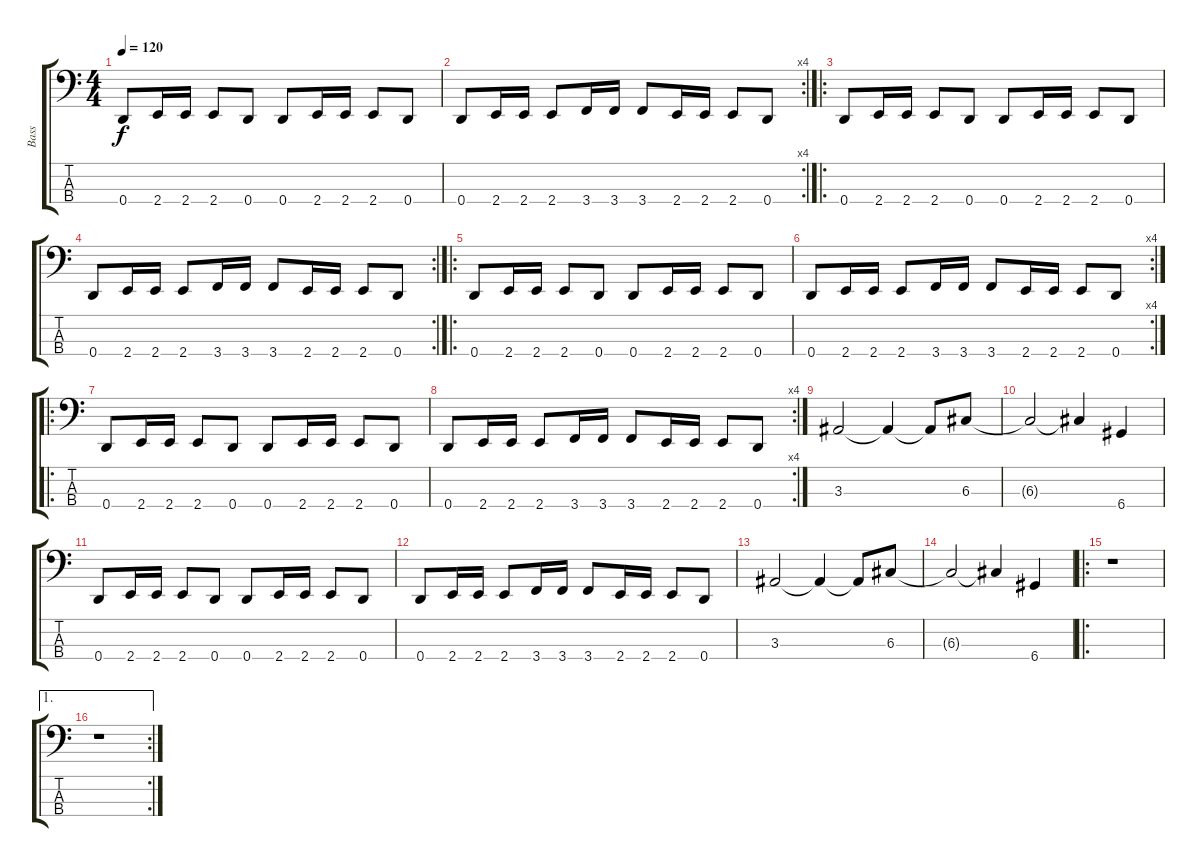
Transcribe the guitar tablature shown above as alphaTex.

\track ("Bass" "Bass") {instrument electricbasspick}
\staff {score tabs}
\tuning (F2 C2 G1 D1) {hide}
\ts (4 4)
\tempo 120
\clef f4
\ks c
0.4.8{dy f instrument electricbasspick} 2.4.16 2.4.16 2.4.8 0.4.8 0.4.8 2.4.16 2.4.16 2.4.8 0.4.8 |
\rc 4
0.4.8 2.4.16 2.4.16 2.4.8 3.4.16 3.4.16 3.4.8 2.4.16 2.4.16 2.4.8 0.4.8 |
\ro
0.4.8 2.4.16 2.4.16 2.4.8 0.4.8 0.4.8 2.4.16 2.4.16 2.4.8 0.4.8 |
\rc 2
0.4.8 2.4.16 2.4.16 2.4.8 3.4.16 3.4.16 3.4.8 2.4.16 2.4.16 2.4.8 0.4.8 |
\ro
0.4.8 2.4.16 2.4.16 2.4.8 0.4.8 0.4.8 2.4.16 2.4.16 2.4.8 0.4.8 |
\rc 4
0.4.8 2.4.16 2.4.16 2.4.8 3.4.16 3.4.16 3.4.8 2.4.16 2.4.16 2.4.8 0.4.8 |
\ro
0.4.8 2.4.16 2.4.16 2.4.8 0.4.8 0.4.8 2.4.16 2.4.16 2.4.8 0.4.8 |
\rc 4
0.4.8 2.4.16 2.4.16 2.4.8 3.4.16 3.4.16 3.4.8 2.4.16 2.4.16 2.4.8 0.4.8 |
3.3.2 3.3{t}.4 3.3{t}.8 6.3.8 |
6.3{t}.2 6.3{t}.4 6.4.4 |
0.4.8 2.4.16 2.4.16 2.4.8 0.4.8 0.4.8 2.4.16 2.4.16 2.4.8 0.4.8 |
0.4.8 2.4.16 2.4.16 2.4.8 3.4.16 3.4.16 3.4.8 2.4.16 2.4.16 2.4.8 0.4.8 |
3.3.2 3.3{t}.4 3.3{t}.8 6.3.8 |
6.3{t}.2 6.3{t}.4 6.4.4 |
\ro
r.1 |
\ae 1
\rc 2
r.1
